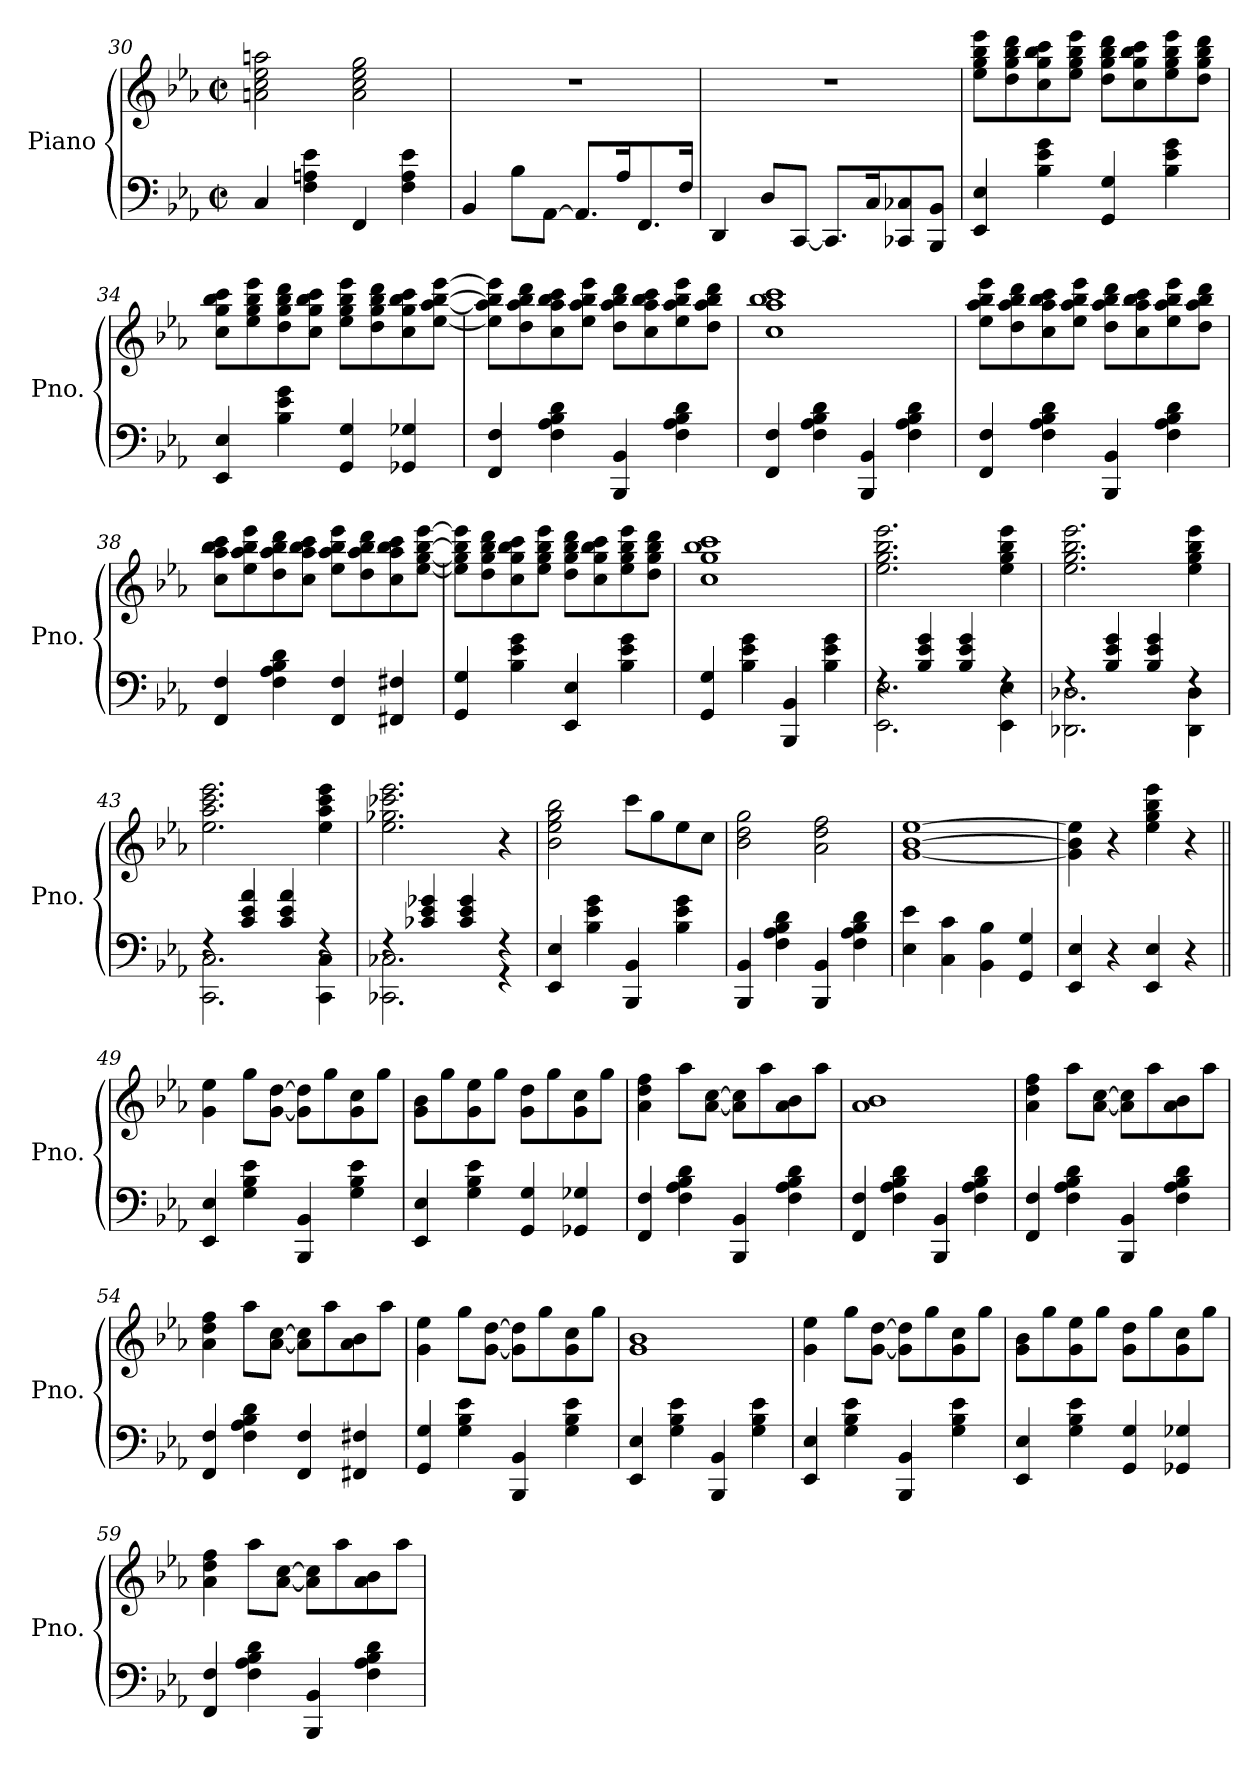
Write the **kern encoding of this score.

**kern	**kern
*part1	*part1
*staff2	*staff1
*I"Piano	*
*I'Pno.	*
*clefF4	*clefG2
*k[b-e-a-]	*k[b-e-a-]
*M2/2	*M2/2
*met(c|)	*met(c|)
=30	=30
4C/	2an\ 2cc\ 2ee-\ 2aan\
4F\ 4An\ 4e-\	.
4FF/	2a\ 2cc\ 2ee-\ 2gg\
4F\ 4A\ 4e-\	.
=31	=31
4BB-/	1r
8B-\L	.
[8AA-\J	.
8.AA-/L]	.
16A-/K	.
8.FF/	.
16F/Jk	.
=32	=32
4DD/	1r
8D/L	.
[8CC/J	.
8.CC/L]	.
16C/K	.
8CC-X/ 8C-X/	.
8BBB-/ 8BB-/J	.
=33	=33
4EE-/ 4E-/	8ee-\ 8gg\ 8bb-\ 8eee-\L
.	8dd\ 8gg\ 8bb-\ 8ddd\
4B-\ 4e-\ 4g\	8cc\ 8gg\ 8bb-\ 8ccc\
.	8ee-\ 8gg\ 8bb-\ 8eee-\J
4GG/ 4G/	8dd\ 8gg\ 8bb-\ 8ddd\L
.	8cc\ 8gg\ 8bb-\ 8ccc\
4B-\ 4e-\ 4g\	8ee-\ 8gg\ 8bb-\ 8eee-\
.	8dd\ 8gg\ 8bb-\ 8ddd\J
!!LO:LB:g=z
=34	=34
4EE-/ 4E-/	8cc\ 8gg\ 8bb-\ 8ccc\L
.	8ee-\ 8gg\ 8bb-\ 8eee-\
4B-\ 4e-\ 4g\	8dd\ 8gg\ 8bb-\ 8ddd\
.	8cc\ 8gg\ 8bb-\ 8ccc\J
4GG/ 4G/	8ee-\ 8gg\ 8bb-\ 8eee-\L
.	8dd\ 8gg\ 8bb-\ 8ddd\
4GG-X/ 4G-X/	8cc\ 8gg\ 8bb-\ 8ccc\
.	[8ee-\ [8aa-\ [8bb-\ [8eee-\J
=35	=35
4FF/ 4F/	8ee-\] 8aa-\] 8bb-\] 8eee-\]L
.	8dd\ 8aa-\ 8bb-\ 8ddd\
4F\ 4A-\ 4B-\ 4d\	8cc\ 8aa-\ 8bb-\ 8ccc\
.	8ee-\ 8aa-\ 8bb-\ 8eee-\J
4BBB-/ 4BB-/	8dd\ 8aa-\ 8bb-\ 8ddd\L
.	8cc\ 8aa-\ 8bb-\ 8ccc\
4F\ 4A-\ 4B-\ 4d\	8ee-\ 8aa-\ 8bb-\ 8eee-\
.	8dd\ 8aa-\ 8bb-\ 8ddd\J
=36	=36
4FF/ 4F/	1cc 1aa- 1bb- 1ccc
4F\ 4A-\ 4B-\ 4d\	.
4BBB-/ 4BB-/	.
4F\ 4A-\ 4B-\ 4d\	.
=37	=37
4FF/ 4F/	8ee-\ 8aa-\ 8bb-\ 8eee-\L
.	8dd\ 8aa-\ 8bb-\ 8ddd\
4F\ 4A-\ 4B-\ 4d\	8cc\ 8aa-\ 8bb-\ 8ccc\
.	8ee-\ 8aa-\ 8bb-\ 8eee-\J
4BBB-/ 4BB-/	8dd\ 8aa-\ 8bb-\ 8ddd\L
.	8cc\ 8aa-\ 8bb-\ 8ccc\
4F\ 4A-\ 4B-\ 4d\	8ee-\ 8aa-\ 8bb-\ 8eee-\
.	8dd\ 8aa-\ 8bb-\ 8ddd\J
!!LO:LB:g=z
=38	=38
4FF/ 4F/	8cc\ 8aa-\ 8bb-\ 8ccc\L
.	8ee-\ 8aa-\ 8bb-\ 8eee-\
4F\ 4A-\ 4B-\ 4d\	8dd\ 8aa-\ 8bb-\ 8ddd\
.	8cc\ 8aa-\ 8bb-\ 8ccc\J
4FF/ 4F/	8ee-\ 8aa-\ 8bb-\ 8eee-\L
.	8dd\ 8aa-\ 8bb-\ 8ddd\
4FF#X/ 4F#X/	8cc\ 8aa-\ 8bb-\ 8ccc\
.	[8ee-\ [8gg\ [8bb-\ [8eee-\J
=39	=39
4GG/ 4G/	8ee-\] 8gg\] 8bb-\] 8eee-\]L
.	8dd\ 8gg\ 8bb-\ 8ddd\
4B-\ 4e-\ 4g\	8cc\ 8gg\ 8bb-\ 8ccc\
.	8ee-\ 8gg\ 8bb-\ 8eee-\J
4EE-/ 4E-/	8dd\ 8gg\ 8bb-\ 8ddd\L
.	8cc\ 8gg\ 8bb-\ 8ccc\
4B-\ 4e-\ 4g\	8ee-\ 8gg\ 8bb-\ 8eee-\
.	8dd\ 8gg\ 8bb-\ 8ddd\J
=40	=40
4GG/ 4G/	1cc 1gg 1bb- 1ccc
4B-\ 4e-\ 4g\	.
4BBB-/ 4BB-/	.
4B-\ 4e-\ 4g\	.
=41	=41
*^	*
4rF	2.EE-\ 2.E-\	2.ee-\ 2.gg\ 2.bb-\ 2.eee-\
4B-/ 4e-/ 4g/	.	.
4B-/ 4e-/ 4g/	.	.
4rF	4EE-\ 4E-\	4ee-\ 4gg\ 4bb-\ 4eee-\
=42	=42	=42
4rF	2.DD-X\ 2.D-X\	2.ee-\ 2.gg\ 2.bb-\ 2.eee-\
4B-/ 4e-/ 4g/	.	.
4B-/ 4e-/ 4g/	.	.
4rF	4DD-\ 4D-\	4ee-\ 4gg\ 4bb-\ 4eee-\
!!LO:LB:g=z
=43	=43	=43
4rF	2.CC\ 2.C\	2.ee-\ 2.aa-\ 2.ccc\ 2.eee-\
4c/ 4e-/ 4a-/	.	.
4c/ 4e-/ 4a-/	.	.
4rF	4CC\ 4C\	4ee-\ 4aa-\ 4ccc\ 4eee-\
=44	=44	=44
4rF	2.CC-X\ 2.C-X\	2.ee-\ 2.gg-X\ 2.ccc-X\ 2.eee-\
4c-X/ 4e-/ 4g-X/	.	.
4c-/ 4e-/ 4g-/	.	.
4rF	4r	4r
*v	*v	*
=45	=45
4EE-/ 4E-/	2b-\ 2ee-\ 2gg\ 2bb-\
4B-\ 4e-\ 4g\	.
4BBB-/ 4BB-/	8ccc\L
.	8gg\
4B-\ 4e-\ 4g\	8ee-\
.	8cc\J
=46	=46
4BBB-/ 4BB-/	2b-\ 2dd\ 2gg\
4F\ 4A-\ 4B-\ 4d\	.
4BBB-/ 4BB-/	2a-\ 2dd\ 2ff\
4F\ 4A-\ 4B-\ 4d\	.
=47	=47
4E-\ 4e-\	[1g [1b- [1ee-
4C\ 4c\	.
4BB-\ 4B-\	.
4GG/ 4G/	.
=48	=48
4EE-/ 4E-/	4g\] 4b-\] 4ee-\]
4r	4r
4EE-/ 4E-/	4ee-\ 4gg\ 4bb-\ 4eee-\
4r	4r
=49||	=49||
4EE-/ 4E-/	4g\ 4ee-\
4G\ 4B-\ 4e-\	8gg\L
.	[8g\ [8dd\J
4BBB-/ 4BB-/	8g\] 8dd\]L
.	8gg\
4G\ 4B-\ 4e-\	8g\ 8cc\
.	8gg\J
!!LO:PB:g=z
=50	=50
4EE-/ 4E-/	8g\ 8b-\L
.	8gg\
4G\ 4B-\ 4e-\	8g\ 8ee-\
.	8gg\J
4GG/ 4G/	8g\ 8dd\L
.	8gg\
4GG-X/ 4G-X/	8g\ 8cc\
.	8gg\J
=51	=51
4FF/ 4F/	4a-\ 4dd\ 4ff\
4F\ 4A-\ 4B-\ 4d\	8aa-\L
.	[8a-\ [8cc\J
4BBB-/ 4BB-/	8a-\] 8cc\]L
.	8aa-\
4F\ 4A-\ 4B-\ 4d\	8a-\ 8b-\
.	8aa-\J
=52	=52
4FF/ 4F/	1a- 1b-
4F\ 4A-\ 4B-\ 4d\	.
4BBB-/ 4BB-/	.
4F\ 4A-\ 4B-\ 4d\	.
=53	=53
4FF/ 4F/	4a-\ 4dd\ 4ff\
4F\ 4A-\ 4B-\ 4d\	8aa-\L
.	[8a-\ [8cc\J
4BBB-/ 4BB-/	8a-\] 8cc\]L
.	8aa-\
4F\ 4A-\ 4B-\ 4d\	8a-\ 8b-\
.	8aa-\J
=54	=54
4FF/ 4F/	4a-\ 4dd\ 4ff\
4F\ 4A-\ 4B-\ 4d\	8aa-\L
.	[8a-\ [8cc\J
4FF/ 4F/	8a-\] 8cc\]L
.	8aa-\
4FF#X/ 4F#X/	8a-\ 8b-\
.	8aa-\J
=55	=55
4GG/ 4G/	4g\ 4ee-\
4G\ 4B-\ 4e-\	8gg\L
.	[8g\ [8dd\J
4BBB-/ 4BB-/	8g\] 8dd\]L
.	8gg\
4G\ 4B-\ 4e-\	8g\ 8cc\
.	8gg\J
!!LO:LB:g=z
=56	=56
4EE-/ 4E-/	1g 1b-
4G\ 4B-\ 4e-\	.
4BBB-/ 4BB-/	.
4G\ 4B-\ 4e-\	.
=57	=57
4EE-/ 4E-/	4g\ 4ee-\
4G\ 4B-\ 4e-\	8gg\L
.	[8g\ [8dd\J
4BBB-/ 4BB-/	8g\] 8dd\]L
.	8gg\
4G\ 4B-\ 4e-\	8g\ 8cc\
.	8gg\J
=58	=58
4EE-/ 4E-/	8g\ 8b-\L
.	8gg\
4G\ 4B-\ 4e-\	8g\ 8ee-\
.	8gg\J
4GG/ 4G/	8g\ 8dd\L
.	8gg\
4GG-X/ 4G-X/	8g\ 8cc\
.	8gg\J
=59	=59
4FF/ 4F/	4a-\ 4dd\ 4ff\
4F\ 4A-\ 4B-\ 4d\	8aa-\L
.	[8a-\ [8cc\J
4BBB-/ 4BB-/	8a-\] 8cc\]L
.	8aa-\
4F\ 4A-\ 4B-\ 4d\	8a-\ 8b-\
.	8aa-\J
=	=
*-	*-
